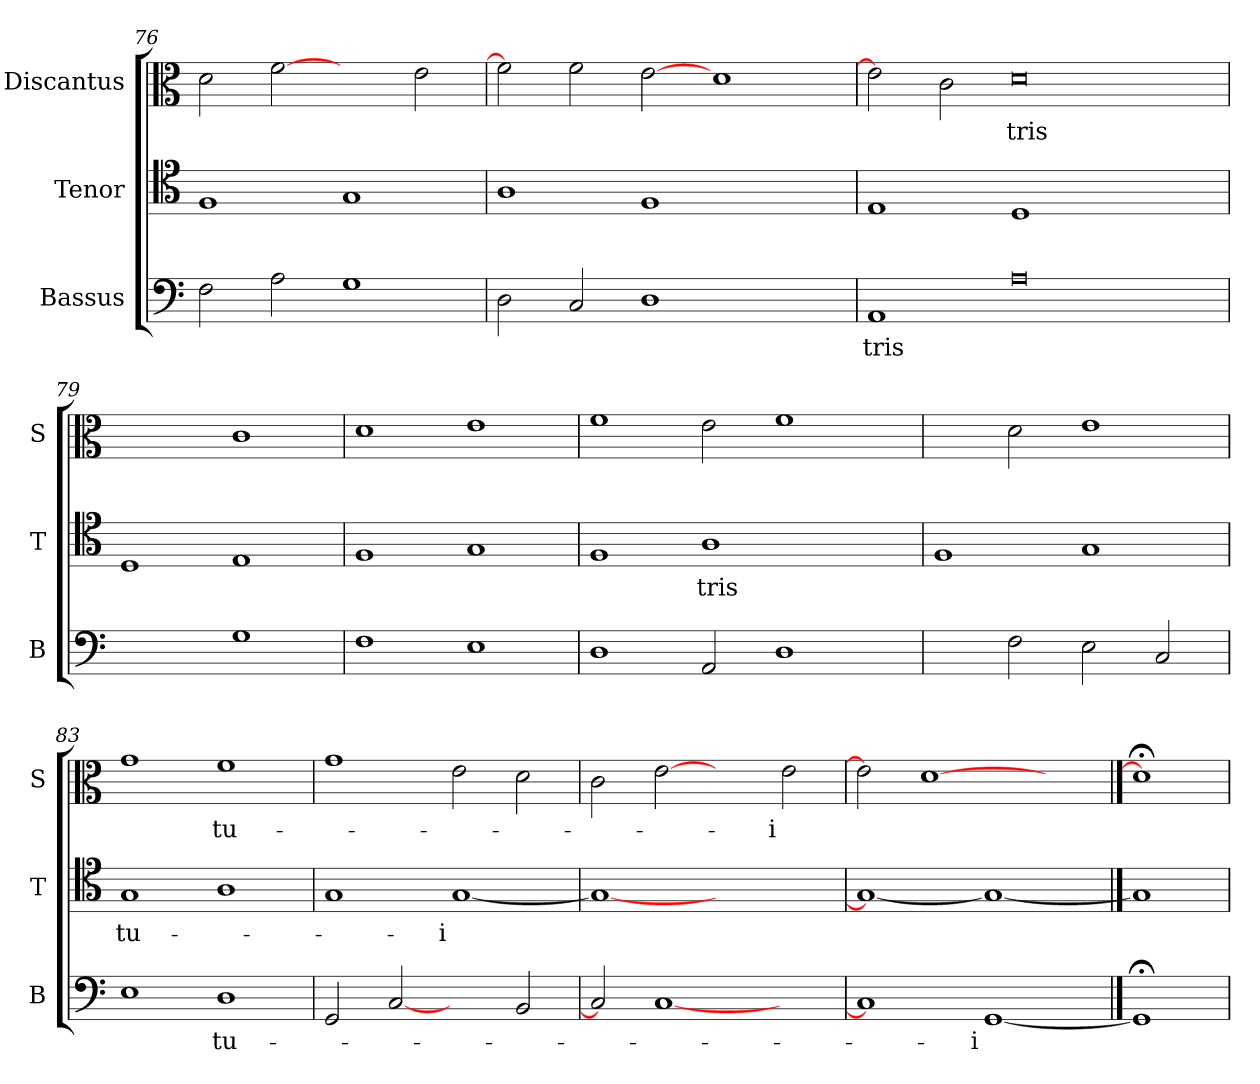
**kern	**text	**kern	**text	**kern	**text
*part3	*part3	*part2	*part2	*part1	*part1
*staff3	*staff3	*staff2	*staff2	*staff1	*staff1
*I"Bassus	*	*I"Tenor	*	*I"Discantus	*
*I'B	*	*I'T	*	*I'S	*
*clefF4	*	*clefC4	*	*clefC3	*
*k[]	*	*k[]	*	*k[]	*
*C:	*	*C:	*	*C:	*
=76	=76	=76	=76	=76	=76
2F\	.	1F	.	2d\	.
2A\	.	.	.	[2f	.
1G	.	1G	.	2ryy	.
.	.	.	.	2e\	.
=77	=77	=77	=77	=77	=77
2D\	.	1A	.	2f]	.
2C/	.	.	.	2f\	.
1D	.	1F	.	[2e	.
.	.	.	.	1d	.
2ryy	.	2ryy	.	.	.
=78	=78	=78	=78	=78	=78
1AA	-tris	1E	.	2e]	.
.	.	.	.	2c\	.
0A	.	1D	.	0d	-tris
.	.	1ryy	.	.	.
=79	=79	=79	=79	=79	=79
1ryy	.	1D	.	1ryy	.
1G	.	1E	.	1c	.
=80	=80	=80	=80	=80	=80
1F	.	1F	.	1d	.
1E	.	1G	.	1e	.
=81	=81	=81	=81	=81	=81
1D	.	1F	.	1f	.
2AA/	.	1A	-tris	2e\	.
1D	.	.	.	1f	.
.	.	2ryy	.	.	.
=82	=82	=82	=82	=82	=82
2ryy	.	1F	.	2ryy	.
2F\	.	.	.	2d\	.
2E\	.	1G	.	1e	.
2C/	.	.	.	.	.
=83	=83	=83	=83	=83	=83
1E	.	1G	tu-	1g	.
1D	tu-	1A	.	1f	tu-
=84	=84	=84	=84	=84	=84
2GG/	.	1G	.	1g	.
[2C	.	.	.	.	.
2ryy	.	[1G	-i	2e\	.
2BB/	.	.	.	2d\	.
=85	=85	=85	=85	=85	=85
2C]	.	1G_	.	2c\	.
[1C	.	.	.	[2e	.
.	.	1ryy	.	2ryy	.
2ryy	.	.	.	2e\	-i
=86	=86	=86	=86	=86	=86
1C]	.	1G_	.	2e]	.
.	.	.	.	[1d	.
[1GG	-i	1G_	.	.	.
.	.	.	.	2ryy	.
==87	==87	==87	==87	==87	==87
1GG;<]	.	1G]	.	1d;<]	.
=	=	=	=	=	=
*-	*-	*-	*-	*-	*-
